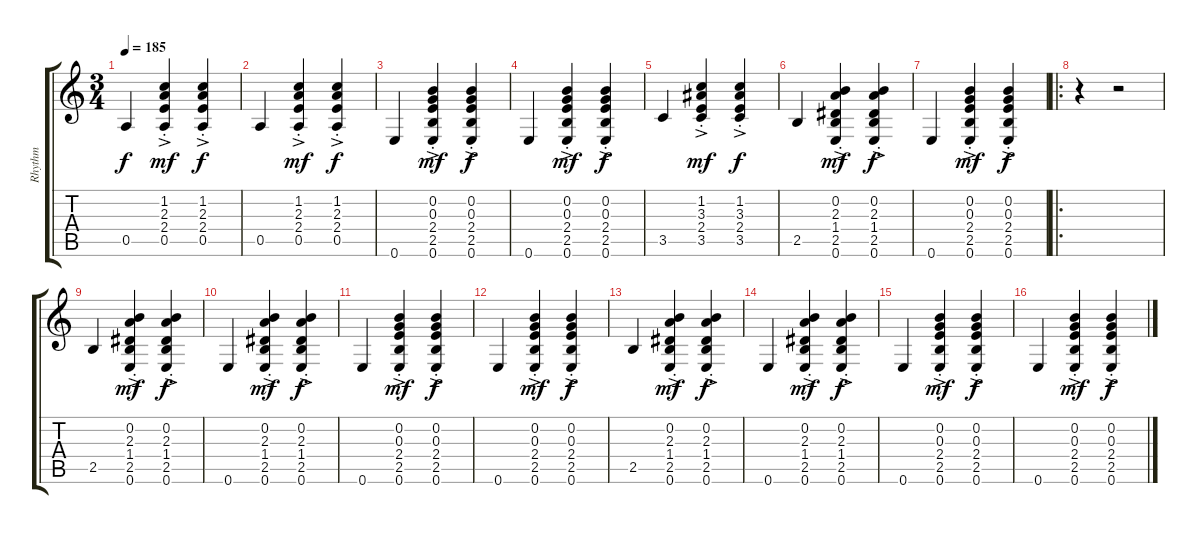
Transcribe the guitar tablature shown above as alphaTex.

\track ("Rhythm" "Rhythm") {instrument acousticguitarnylon}
\staff {score tabs}
\tuning (E4 B3 G3 D3 A2 E2) {hide}
\ts (3 4)
\tempo 185
\clef g2
\ks c
0.5.4{dy f} (1.2{ac st} 2.3{ac st} 2.4{ac st} 0.5{ac st}).4{dy mf} (1.2{ac st} 2.3 2.4 0.5).4{dy f} |
0.5.4 (1.2{ac st} 2.3{ac st} 2.4{ac st} 0.5{ac st}).4{dy mf} (1.2{ac st} 2.3 2.4 0.5).4{dy f} |
0.6.4 (0.2{ac st} 0.3{ac st} 2.4{ac st} 2.5{ac st} 0.6{ac st}).4{dy mf} (0.2{ac st} 0.3 2.4 2.5 0.6).4{dy f} |
0.6.4 (0.2{ac st} 0.3{ac st} 2.4{ac st} 2.5{ac st} 0.6{ac st}).4{dy mf} (0.2{ac st} 0.3 2.4 2.5 0.6).4{dy f} |
3.5.4 (1.2{ac st} 3.3{ac st} 2.4{ac st} 3.5{ac st}).4{dy mf} (1.2{ac st} 3.3 2.4 3.5).4{dy f} |
2.5.4 (0.2{ac st} 2.3{ac st} 1.4{ac st} 2.5{ac st} 0.6{ac st}).4{dy mf} (0.2{ac st} 2.3 1.4 2.5 0.6).4{dy f} |
0.6.4 (0.2{ac st} 0.3{ac st} 2.4{ac st} 2.5{ac st} 0.6{ac st}).4{dy mf} (0.2{ac st} 0.3 2.4 2.5 0.6).4{dy f} |
\ro
r.4 r.2 |
2.5.4 (0.2{ac st} 2.3{ac st} 1.4{ac st} 2.5{ac st} 0.6{ac st}).4{dy mf} (0.2{ac st} 2.3 1.4 2.5 0.6).4{dy f} |
0.6.4 (0.2{ac st} 2.3{ac st} 1.4{ac st} 2.5{ac st} 0.6{ac st}).4{dy mf} (0.2{ac st} 2.3 1.4 2.5 0.6).4{dy f} |
0.6.4 (0.2{ac st} 0.3{ac st} 2.4{ac st} 2.5{ac st} 0.6{ac st}).4{dy mf} (0.2{ac st} 0.3 2.4 2.5 0.6).4{dy f} |
0.6.4 (0.2{ac st} 0.3{ac st} 2.4{ac st} 2.5{ac st} 0.6{ac st}).4{dy mf} (0.2{ac st} 0.3 2.4 2.5 0.6).4{dy f} |
2.5.4 (0.2{ac st} 2.3{ac st} 1.4{ac st} 2.5{ac st} 0.6{ac st}).4{dy mf} (0.2{ac st} 2.3 1.4 2.5 0.6).4{dy f} |
0.6.4 (0.2{ac st} 2.3{ac st} 1.4{ac st} 2.5{ac st} 0.6{ac st}).4{dy mf} (0.2{ac st} 2.3 1.4 2.5 0.6).4{dy f} |
0.6.4 (0.2{ac st} 0.3{ac st} 2.4{ac st} 2.5{ac st} 0.6{ac st}).4{dy mf} (0.2{ac st} 0.3 2.4 2.5 0.6).4{dy f} |
0.6.4 (0.2{ac st} 0.3{ac st} 2.4{ac st} 2.5{ac st} 0.6{ac st}).4{dy mf} (0.2{ac st} 0.3 2.4 2.5 0.6).4{dy f}
